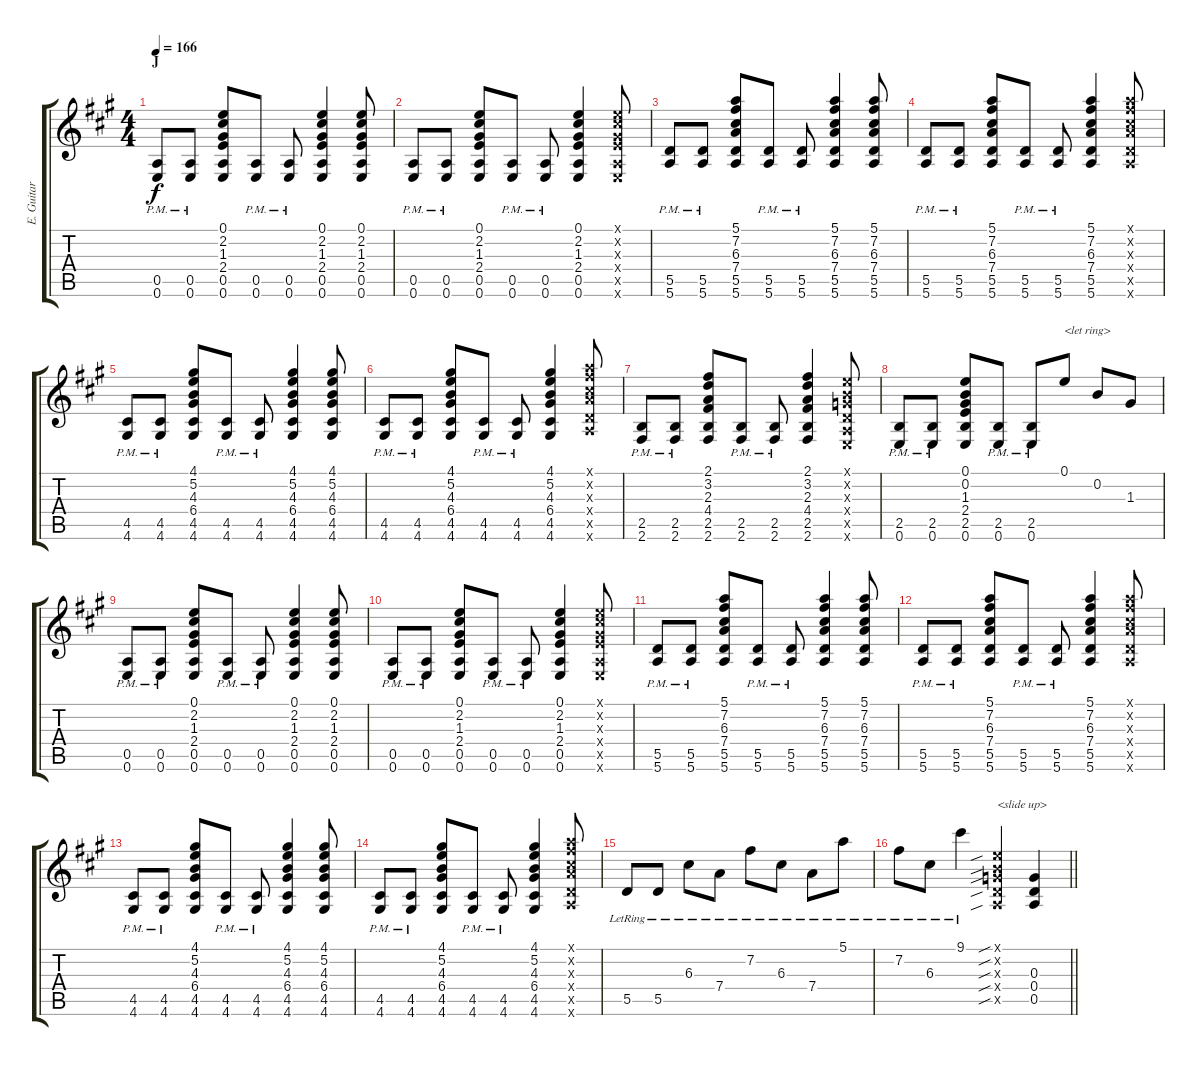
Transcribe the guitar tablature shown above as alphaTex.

\track ("E. Guitar III" "E. Guitar ") {instrument overdrivenguitar}
\staff {score tabs}
\tuning (E4 B3 G3 D3 A2 E2) {hide}
\ts (4 4)
\section ("" "J")
\tempo 166
\clef g2
\ks a
(0.5{pm} 0.6{pm}).8{dy f} (0.5{pm} 0.6{pm}).8 (0.1 2.2 1.3 2.4 0.5 0.6).8 (0.5{pm} 0.6{pm}).8 (0.5{pm} 0.6{pm}).8 (0.1 2.2 1.3 2.4 0.5 0.6).4 (0.1 2.2 1.3 2.4 0.5 0.6).8 |
(0.5{pm} 0.6{pm}).8 (0.5{pm} 0.6{pm}).8 (0.1 2.2 1.3 2.4 0.5 0.6).8 (0.5{pm} 0.6{pm}).8 (0.5{pm} 0.6{pm}).8 (0.1 2.2 1.3 2.4 0.5 0.6).4 (0.1{x} 2.2{x} 1.3{x} 2.4{x} 0.5{x} 0.6{x}).8 |
(5.5{pm} 5.6{pm}).8 (5.5{pm} 5.6{pm}).8 (5.1 7.2 6.3 7.4 5.5 5.6).8 (5.5{pm} 5.6{pm}).8 (5.5{pm} 5.6{pm}).8 (5.1 7.2 6.3 7.4 5.5 5.6).4 (5.1 7.2 6.3 7.4 5.5 5.6).8 |
(5.5{pm} 5.6{pm}).8 (5.5{pm} 5.6{pm}).8 (5.1 7.2 6.3 7.4 5.5 5.6).8 (5.5{pm} 5.6{pm}).8 (5.5{pm} 5.6{pm}).8 (5.1 7.2 6.3 7.4 5.5 5.6).4 (5.1{x} 7.2{x} 6.3{x} 7.4{x} 5.5{x} 5.6{x}).8 |
(4.5{pm} 4.6{pm}).8 (4.5{pm} 4.6{pm}).8 (4.1 5.2 4.3 6.4 4.5 4.6).8 (4.5{pm} 4.6{pm}).8 (4.5{pm} 4.6{pm}).8 (4.1 5.2 4.3 6.4 4.5 4.6).4 (4.1 5.2 4.3 6.4 4.5 4.6).8 |
(4.5{pm} 4.6{pm}).8 (4.5{pm} 4.6{pm}).8 (4.1 5.2 4.3 6.4 4.5 4.6).8 (4.5{pm} 4.6{pm}).8 (4.5{pm} 4.6{pm}).8 (4.1 5.2 4.3 6.4 4.5 4.6).4 (5.1{x} 7.2{x} 6.3{x} 7.4{x} 5.5{x} 5.6{x}).8 |
(2.5{pm} 2.6{pm}).8 (2.5{pm} 2.6{pm}).8 (2.1 3.2 2.3 4.4 2.5 2.6).8 (2.5{pm} 2.6{pm}).8 (2.5{pm} 2.6{pm}).8 (2.1 3.2 2.3 4.4 2.5 2.6).4 (0.1{x} 0.2{x} 0.3{x} 0.4{x} 0.5{x} 0.6{x}).8 |
(2.5{pm} 0.6{pm}).8 (2.5{pm} 0.6{pm}).8 (0.1 0.2 1.3 2.4 2.5 0.6).8 (2.5{pm} 0.6{pm}).8 (2.5{pm} 0.6{pm}).8 0.1.8{txt "<let ring>"} 0.2.8 1.3.8 |
(0.5{pm} 0.6{pm}).8 (0.5{pm} 0.6{pm}).8 (0.1 2.2 1.3 2.4 0.5 0.6).8 (0.5{pm} 0.6{pm}).8 (0.5{pm} 0.6{pm}).8 (0.1 2.2 1.3 2.4 0.5 0.6).4 (0.1 2.2 1.3 2.4 0.5 0.6).8 |
(0.5{pm} 0.6{pm}).8 (0.5{pm} 0.6{pm}).8 (0.1 2.2 1.3 2.4 0.5 0.6).8 (0.5{pm} 0.6{pm}).8 (0.5{pm} 0.6{pm}).8 (0.1 2.2 1.3 2.4 0.5 0.6).4 (0.1{x} 2.2{x} 1.3{x} 2.4{x} 0.5{x} 0.6{x}).8 |
(5.5{pm} 5.6{pm}).8 (5.5{pm} 5.6{pm}).8 (5.1 7.2 6.3 7.4 5.5 5.6).8 (5.5{pm} 5.6{pm}).8 (5.5{pm} 5.6{pm}).8 (5.1 7.2 6.3 7.4 5.5 5.6).4 (5.1 7.2 6.3 7.4 5.5 5.6).8 |
(5.5{pm} 5.6{pm}).8 (5.5{pm} 5.6{pm}).8 (5.1 7.2 6.3 7.4 5.5 5.6).8 (5.5{pm} 5.6{pm}).8 (5.5{pm} 5.6{pm}).8 (5.1 7.2 6.3 7.4 5.5 5.6).4 (5.1{x} 7.2{x} 6.3{x} 7.4{x} 5.5{x} 5.6{x}).8 |
(4.5{pm} 4.6{pm}).8 (4.5{pm} 4.6{pm}).8 (4.1 5.2 4.3 6.4 4.5 4.6).8 (4.5{pm} 4.6{pm}).8 (4.5{pm} 4.6{pm}).8 (4.1 5.2 4.3 6.4 4.5 4.6).4 (4.1 5.2 4.3 6.4 4.5 4.6).8 |
(4.5{pm} 4.6{pm}).8 (4.5{pm} 4.6{pm}).8 (4.1 5.2 4.3 6.4 4.5 4.6).8 (4.5{pm} 4.6{pm}).8 (4.5{pm} 4.6{pm}).8 (4.1 5.2 4.3 6.4 4.5 4.6).4 (5.1{x} 7.2{x} 6.3{x} 7.4{x} 5.5{x} 5.6{x}).8 |
5.5{lr}.8 5.5{lr}.8 6.3{lr}.8 7.4{lr}.8 7.2{lr}.8 6.3{lr}.8 7.4{lr}.8 5.1{lr}.8 |
\barLineRight lightlight
7.2{lr}.8 6.3{lr}.8 9.1{lr}.4 (0.1{sib x} 0.2{sib x} 0.3{sib x} 0.4{sib x} 0.5{sib x}).4{txt "<slide up>"} (0.3 0.4 0.5).4
